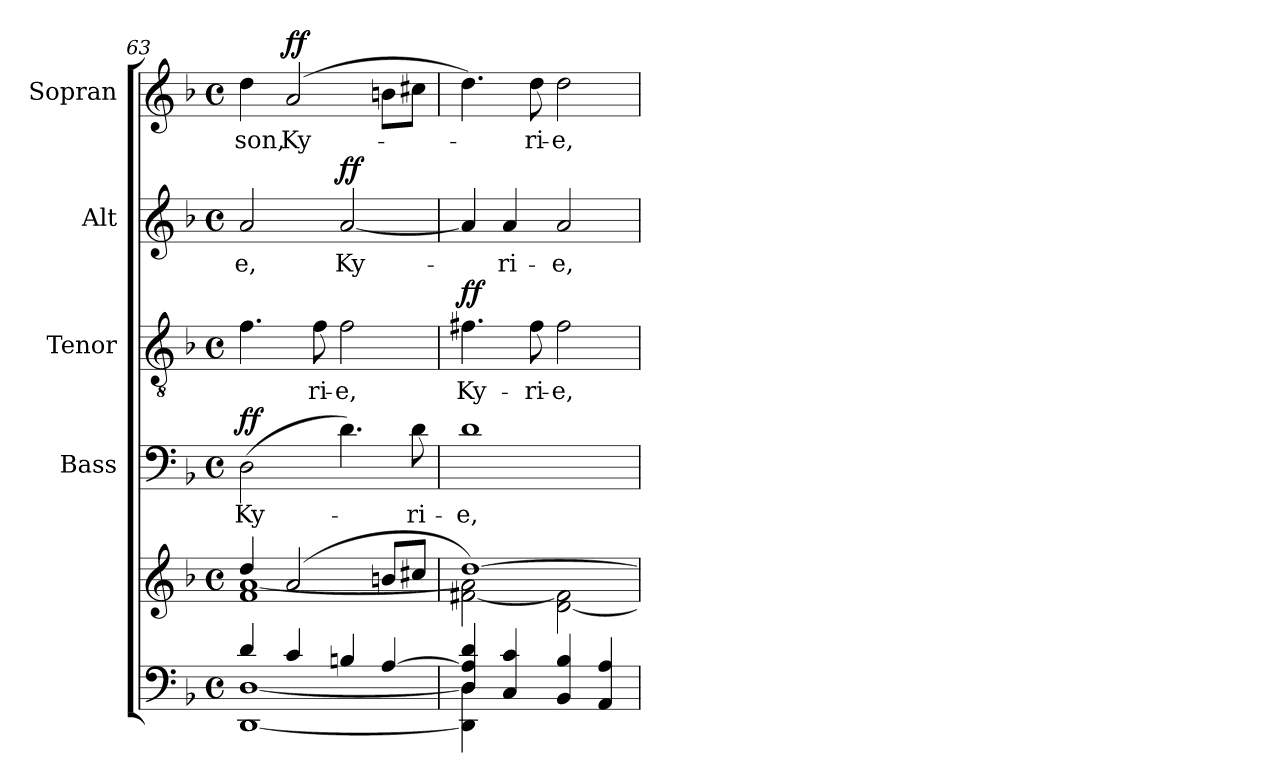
**kern	**kern	**kern	**text	**dynam	**kern	**text	**dynam	**kern	**text	**dynam	**kern	**text	**dynam
*part5	*part5	*part4	*part4	*part4	*part3	*part3	*part3	*part2	*part2	*part2	*part1	*part1	*part1
*staff6	*staff5	*staff4	*staff4	*staff4	*staff3	*staff3	*staff3	*staff2	*staff2	*staff2	*staff1	*staff1	*staff1
*	*	*I"Bass	*	*	*I"Tenor	*	*	*I"Alt	*	*	*I"Sopran	*	*
*	*	*I'B.	*	*	*I'T.	*	*	*I'A.	*	*	*I'S.	*	*
*clefF4	*clefG2	*clefF4	*	*	*clefGv2	*	*	*clefG2	*	*	*clefG2	*	*
*k[b-]	*k[b-]	*k[b-]	*	*	*k[b-]	*	*	*k[b-]	*	*	*k[b-]	*	*
*F:	*F:	*F:	*	*	*F:	*	*	*F:	*	*	*F:	*	*
*M4/4	*M4/4	*M4/4	*	*	*M4/4	*	*	*M4/4	*	*	*M4/4	*	*
*met(c)	*met(c)	*met(c)	*	*	*met(c)	*	*	*met(c)	*	*	*met(c)	*	*
=63	=63	=63	=63	=63	=63	=63	=63	=63	=63	=63	=63	=63	=63
*^	*^	*	*	*	*	*	*	*	*	*	*	*	*
!	!	!	!	!	!LO:LY:b	!LO:DY:a	!	!	!	!	!LO:LY:b	!	!	!LO:LY:b	!
4d/	[<1DD [<1D	4dd/	1f [<1a	(>2D\	Ky-	ff	4.f\	.	.	2a/	-e,	.	4dd\	-son,	.
!	!	!	!	!	!	!	!	!	!	!	!	!	!	!LO:LY:b	!LO:DY:a
4c/	.	(2a/	.	.	.	.	.	.	.	.	.	.	(2a/	Ky-	ff
!	!	!	!	!	!	!	!	!LO:LY:b	!	!	!	!	!	!	!
.	.	.	.	.	.	.	8f\	-ri-	.	.	.	.	.	.	.
!	!	!	!	!	!	!	!	!LO:LY:b	!	!	!LO:LY:b	!LO:DY:a	!	!	!
4Bn/	.	.	.	4.d\)	.	.	2f\	-e,	.	[2a/	Ky-	ff	.	.	.
[>4A/	.	8bn/L	.	.	.	.	.	.	.	.	.	.	8bn\L	.	.
!	!	!	!	!	!LO:LY:b	!	!	!	!	!	!	!	!	!	!
.	.	8cc#X/J	.	8d\	-ri-	.	.	.	.	.	.	.	8cc#X\J	.	.
=64	=64	=64	=64	=64	=64	=64	=64	=64	=64	=64	=64	=64	=64	=64	=64
!	!	!	!	!	!LO:LY:b	!	!	!LO:LY:b	!LO:DY:a	!	!	!	!	!	!
4D/ 4A/] 4d/	4DD\] 4D\]	[>1dd)	[<2f#X\ 2a\]	1d	-e,	.	4.f#X\	Ky-	ff	4a/]	.	.	4.dd\)	.	.
!	!	!	!	!	!	!	!	!	!	!	!LO:LY:b	!	!	!	!
4C/ 4c/	2.ryy	.	.	.	.	.	.	.	.	4a/	-ri-	.	.	.	.
!	!	!	!	!	!	!	!	!LO:LY:b	!	!	!	!	!	!LO:LY:b	!
.	.	.	.	.	.	.	8f#\	-ri-	.	.	.	.	8dd\	-ri-	.
!	!	!	!	!	!	!	!	!LO:LY:b	!	!	!LO:LY:b	!	!	!LO:LY:b	!
4BB-/ 4B-/	.	.	[<2d\ 2f#\]	.	.	.	2f#\	-e,	.	2a/	-e,	.	2dd\	-e,	.
4AA/ 4A/	.	.	.	.	.	.	.	.	.	.	.	.	.	.	.
*v	*v	*	*	*	*	*	*	*	*	*	*	*	*	*	*
*	*v	*v	*	*	*	*	*	*	*	*	*	*	*	*
=	=	=	=	=	=	=	=	=	=	=	=	=	=
*-	*-	*-	*-	*-	*-	*-	*-	*-	*-	*-	*-	*-	*-
